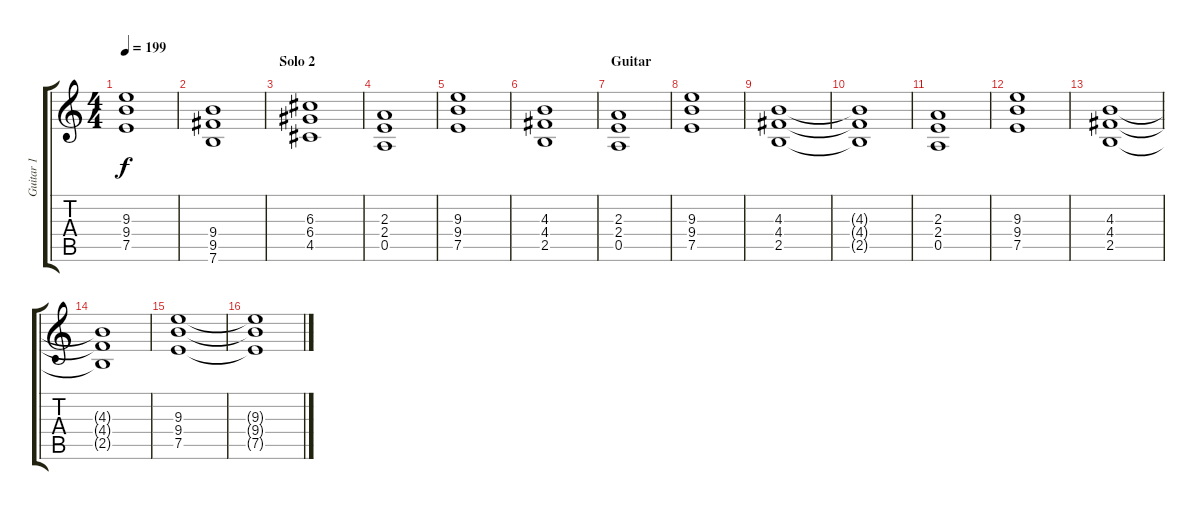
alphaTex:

\track ("Guitar 1" "Guitar 1") {instrument overdrivenguitar}
\staff {score tabs}
\tuning (E4 B3 G3 D3 A2 E2) {hide}
\ts (4 4)
\tempo 199
\clef g2
\ks c
(9.3 9.4 7.5).1{dy f} |
(9.4 9.5 7.6).1 |
\section ("" "Solo 2")
(6.3 6.4 4.5).1 |
(2.3 2.4 0.5).1 |
(9.3 9.4 7.5).1 |
(4.3 4.4 2.5).1 |
\section ("" "Guitar")
(2.3 2.4 0.5).1 |
(9.3 9.4 7.5).1 |
(4.3 4.4 2.5).1 |
(4.3{t} 4.4{t} 2.5{t}).1 |
\section ("" "")
(2.3 2.4 0.5).1 |
(9.3 9.4 7.5).1 |
(4.3 4.4 2.5).1 |
(4.3{t} 4.4{t} 2.5{t}).1 |
(9.3 9.4 7.5).1 |
(9.3{t} 9.4{t} 7.5{t}).1
